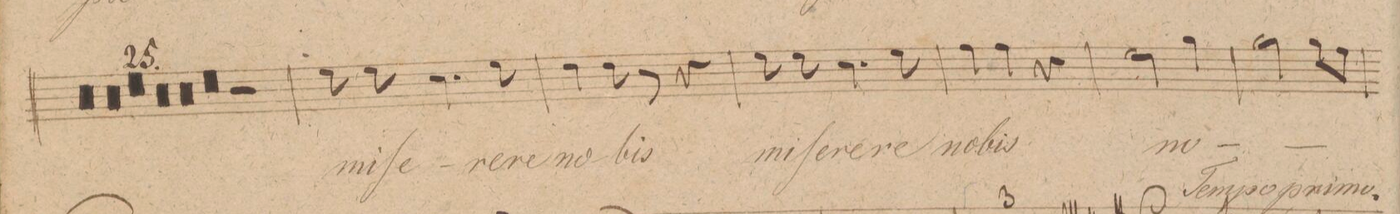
**kern	**text	**dynam
*I"Alto.	*	*
*clefC3	*	*
*k[b-]	*	*
*met(c|)	*	*
*M3/4	*	*
0.r	.	.
=113	=113	=113
=114	=114	=114
=115	=115	=115
=116	=116	=116
0.r	.	.
=117	=117	=117
=118	=118	=118
=119	=119	=119
=120	=120	=120
0.r	.	.
=121	=121	=121
=122	=122	=122
=123	=123	=123
=124	=124	=124
0.r	.	.
=125	=125	=125
=126	=126	=126
=127	=127	=127
=128	=128	=128
0.r	.	.
=129	=129	=129
=130	=130	=130
=131	=131	=131
=132	=132	=132
0.r	.	.
=133	=133	=133
=134	=134	=134
=135	=135	=135
=136	=136	=136
2.r	.	.
=137	=137	=137
8f\	mi-	.
8f\	-ſe-	.
4.d\	-re-	.
8f\	-re	.
=138	=138	=138
4e\	no-	.
8e\	-bis	.
8r	.	.
4r	.	.
=139	=139	=139
8f\	mi-	.
8f\	-ſe-	.
4.d\	-re-	.
8f\	-re	.
=140	=140	=140
4g\	no-	.
4g\	-bis	.
4r	.	.
=141	=141	=141
2f\	no-	.
4a\	.	.
=142	=142	=142
2a\	.	.
8a\L	.	.
8g\J	.	.
=143	=143	=143
*-	*-	*-
